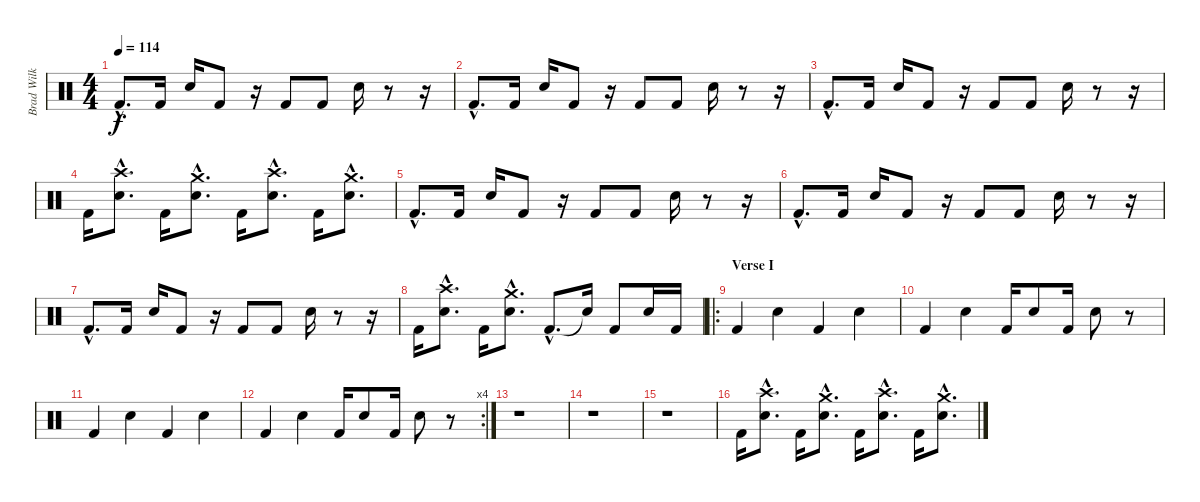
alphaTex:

\track ("Brad Wilk - drums" "Brad Wilk ") {instrument percussion}
\staff {score}
\articulation defaults
\ts (4 4)
\tempo 114
\clef neutral
\ks c "Kick (hit) 2"{hac}.8{d dy f} "Kick (hit) 2".16 "Electric Snare (hit)".16 "Kick (hit) 2".8
r.16 "Kick (hit) 2".8 "Kick (hit) 2".8 "Electric Snare (hit)".16 r.8 r.16 |
"Kick (hit) 2"{hac}.8{d} "Kick (hit) 2".16 "Electric Snare (hit)".16 "Kick (hit) 2".8 r.16 "Kick (hit) 2".8 "Kick (hit) 2".8 "Electric Snare (hit)".16 r.8 r.16 |
"Kick (hit) 2"{hac}.8{d} "Kick (hit) 2".16 "Electric Snare (hit)".16 "Kick (hit) 2".8 r.16 "Kick (hit) 2".8 "Kick (hit) 2".8 "Electric Snare (hit)".16 r.8 r.16 |
"Kick (hit) 2".16 ("Crash high (hit)"{hac} "Electric Snare (hit)"{hac}).8{d} "Kick (hit) 2".16 ("Crash medium (hit)"{hac} "Electric Snare (hit)"{hac}).8{d} "Kick (hit) 2".16 ("Crash high (hit)"{hac} "Electric Snare (hit)"{hac}).8{d} "Kick (hit) 2".16 ("Crash medium (hit)"{hac} "Electric Snare (hit)"{hac}).8{d} |
"Kick (hit) 2"{hac}.8{d} "Kick (hit) 2".16 "Electric Snare (hit)".16 "Kick (hit) 2".8 r.16 "Kick (hit) 2".8 "Kick (hit) 2".8 "Electric Snare (hit)".16 r.8 r.16 |
"Kick (hit) 2"{hac}.8{d} "Kick (hit) 2".16 "Electric Snare (hit)".16 "Kick (hit) 2".8 r.16 "Kick (hit) 2".8 "Kick (hit) 2".8 "Electric Snare (hit)".16 r.8 r.16 |
"Kick (hit) 2"{hac}.8{d} "Kick (hit) 2".16 "Electric Snare (hit)".16 "Kick (hit) 2".8 r.16 "Kick (hit) 2".8 "Kick (hit) 2".8 "Electric Snare (hit)".16 r.8 r.16 |
"Kick (hit) 2".16 ("Crash high (hit)"{hac} "Electric Snare (hit)"{hac}).8{d} "Kick (hit) 2".16 ("Crash medium (hit)"{hac} "Electric Snare (hit)"{hac}).8{d} "Kick (hit) 2"{hac}.8{d} "Snare (hit)"{t}.16 "Kick (hit) 2".8 "Electric Snare (hit)".16 "Kick (hit) 2".16 |
\ro
\section ("" "Verse I")
"Kick (hit) 2".4 "Electric Snare (hit)".4 "Kick (hit) 2".4 "Electric Snare (hit)".4 |
"Kick (hit) 2".4 "Electric Snare (hit)".4 "Kick (hit) 2".16 "Electric Snare (hit)".8 "Kick (hit) 2".16 "Electric Snare (hit)".8 r.8 |
"Kick (hit) 2".4 "Electric Snare (hit)".4 "Kick (hit) 2".4 "Electric Snare (hit)".4 |
\rc 4 "Kick (hit) 2".4 "Electric Snare (hit)".4 "Kick (hit) 2".16 "Electric Snare (hit)".8 "Kick (hit) 2".16 "Electric Snare (hit)".8
r.8 |
r.1 |
r.1 |
r.1 |
"Kick (hit) 2".16 ("Crash high (hit)"{hac} "Electric Snare (hit)"{hac}).8{d} "Kick (hit) 2".16 ("Crash medium (hit)"{hac} "Electric Snare (hit)"{hac}).8{d} "Kick (hit) 2".16 ("Crash high (hit)"{hac} "Electric Snare (hit)"{hac}).8{d} "Kick (hit) 2".16 ("Crash medium (hit)"{hac} "Electric Snare (hit)"{hac}).8{d}
